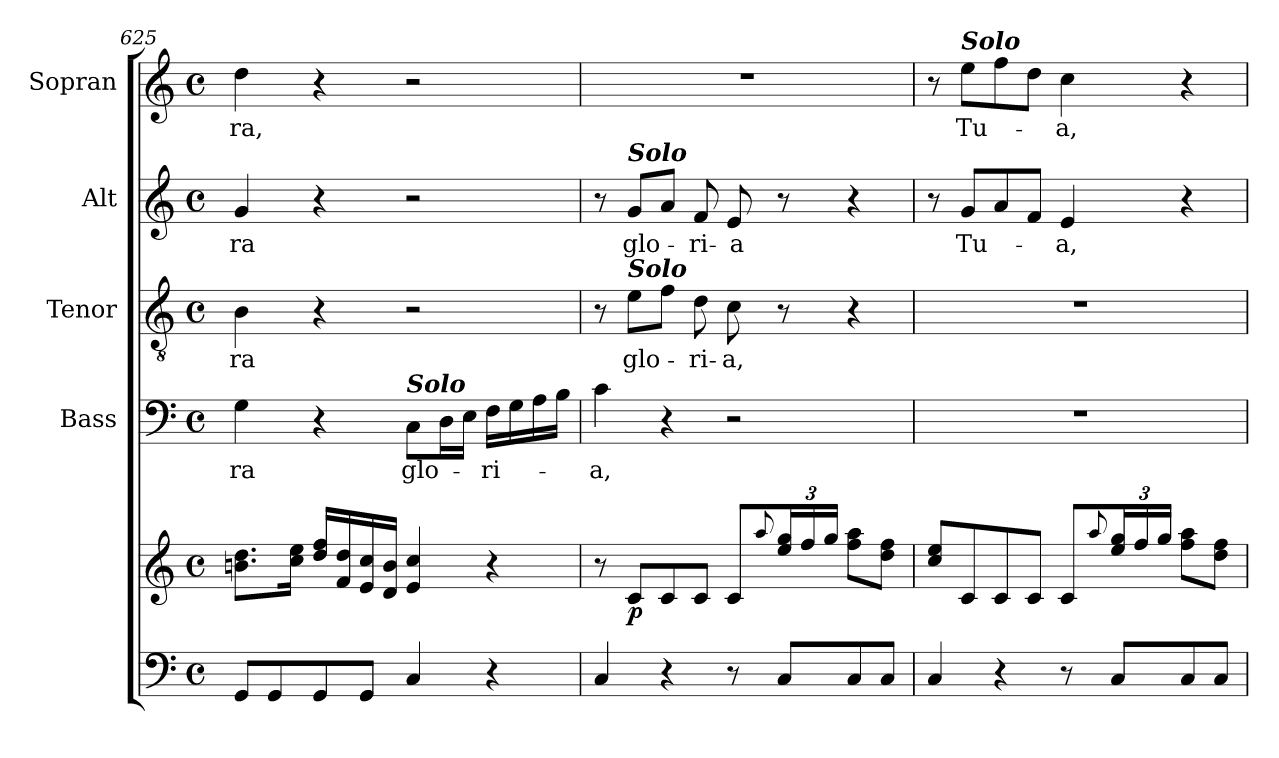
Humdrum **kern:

**kern	**kern	**dynam	**kern	**text	**kern	**text	**kern	**text	**kern	**text
*part5	*part5	*part5	*part4	*part4	*part3	*part3	*part2	*part2	*part1	*part1
*staff6	*staff5	*staff5/6	*staff4	*staff4	*staff3	*staff3	*staff2	*staff2	*staff1	*staff1
*	*	*	*I"Bass	*	*I"Tenor	*	*I"Alt	*	*I"Sopran	*
*	*	*	*I'B.	*	*I'T.	*	*I'A.	*	*I'S.	*
!!LO:LB:g=z
*clefF4	*clefG2	*	*clefF4	*	*clefGv2	*	*clefG2	*	*clefG2	*
*k[]	*k[]	*	*k[]	*	*k[]	*	*k[]	*	*k[]	*
*C:	*C:	*	*C:	*	*C:	*	*C:	*	*C:	*
*M4/4	*M4/4	*	*M4/4	*	*M4/4	*	*M4/4	*	*M4/4	*
*met(c)	*met(c)	*	*met(c)	*	*met(c)	*	*met(c)	*	*met(c)	*
=625	=625	=625	=625	=625	=625	=625	=625	=625	=625	=625
!	!	!	!	!LO:LY:b	!	!LO:LY:b	!	!LO:LY:b	!	!LO:LY:b
8GG/L	8.bn\ 8.dd\L	.	4G\	-ra	4B\	-ra	4g/	-ra	4dd\	-ra,
8GG/	.	.	.	.	.	.	.	.	.	.
.	16cc\ 16ee\Jk	.	.	.	.	.	.	.	.	.
8GG/	16dd/ 16ff/LL	.	4r	.	4r	.	4r	.	4r	.
.	16f/ 16dd/	.	.	.	.	.	.	.	.	.
8GG/J	16e/ 16cc/	.	.	.	.	.	.	.	.	.
.	16d/ 16b/JJ	.	.	.	.	.	.	.	.	.
!	!	!	!LO:TX:a:Bi:t=Solo	!	!	!	!	!	!	!
!	!	!	!	!LO:LY:b	!	!	!	!	!	!
4C/	4e/ 4cc/	.	8C\L	glo-	2r	.	2r	.	2r	.
.	.	.	16D\L	.	.	.	.	.	.	.
.	.	.	16E\JJ	.	.	.	.	.	.	.
!	!	!	!	!LO:LY:b	!	!	!	!	!	!
4r	4r	.	16F\LL	-ri-	.	.	.	.	.	.
.	.	.	16G\	.	.	.	.	.	.	.
.	.	.	16A\	.	.	.	.	.	.	.
.	.	.	16B\JJ	.	.	.	.	.	.	.
=626	=626	=626	=626	=626	=626	=626	=626	=626	=626	=626
!	!	!	!	!LO:LY:b	!	!	!	!	!	!
4C/	8r	.	4c\	-a,	8r	.	8r	.	1r	.
!	!	!	!	!	!	!	!LO:TX:a:Bi:t=Solo	!	!	!
!	!	!	!	!	!LO:TX:a:Bi:t=Solo	!	!	!	!	!
!	!	!LO:DY:b	!	!	!	!LO:LY:b	!	!LO:LY:b	!	!
.	8c/L	p	.	.	8e\L	glo-	8g/L	glo-	.	.
4r	8c/	.	4r	.	8f\J	.	8a/J	.	.	.
!	!	!	!	!	!	!LO:LY:b	!	!LO:LY:b	!	!
.	8c/J	.	.	.	8d\	-ri-	8f/	-ri-	.	.
!	!	!	!	!	!	!LO:LY:b	!	!LO:LY:b	!	!
8r	8c/L	.	2r	.	8c\	-a,	8e/	-a	.	.
.	8qqaa/	.	.	.	.	.	.	.	.	.
8C/L	24ee/ 24gg/L	.	.	.	8r	.	8r	.	.	.
.	24ff/	.	.	.	.	.	.	.	.	.
.	24gg/JJ	.	.	.	.	.	.	.	.	.
8C/	8ff\ 8aa\L	.	.	.	4r	.	4r	.	.	.
8C/J	8dd\ 8ff\J	.	.	.	.	.	.	.	.	.
=627	=627	=627	=627	=627	=627	=627	=627	=627	=627	=627
4C/	8cc/ 8ee/L	.	1r	.	1r	.	8r	.	8r	.
!	!	!	!	!	!	!	!	!	!LO:TX:a:Bi:t=Solo	!
!	!	!	!	!	!	!	!	!LO:LY:b	!	!LO:LY:b
.	8c/	.	.	.	.	.	8g/L	Tu-	8ee\L	Tu-
4r	8c/	.	.	.	.	.	8a/	.	8ff\	.
.	8c/J	.	.	.	.	.	8f/J	.	8dd\J	.
!	!	!	!	!	!	!	!	!LO:LY:b	!	!LO:LY:b
8r	8c/L	.	.	.	.	.	4e/	-a,	4cc\	-a,
.	8qqaa/	.	.	.	.	.	.	.	.	.
8C/L	24ee/ 24gg/L	.	.	.	.	.	.	.	.	.
.	24ff/	.	.	.	.	.	.	.	.	.
.	24gg/JJ	.	.	.	.	.	.	.	.	.
8C/	8ff\ 8aa\L	.	.	.	.	.	4r	.	4r	.
8C/J	8dd\ 8ff\J	.	.	.	.	.	.	.	.	.
=	=	=	=	=	=	=	=	=	=	=
*-	*-	*-	*-	*-	*-	*-	*-	*-	*-	*-
